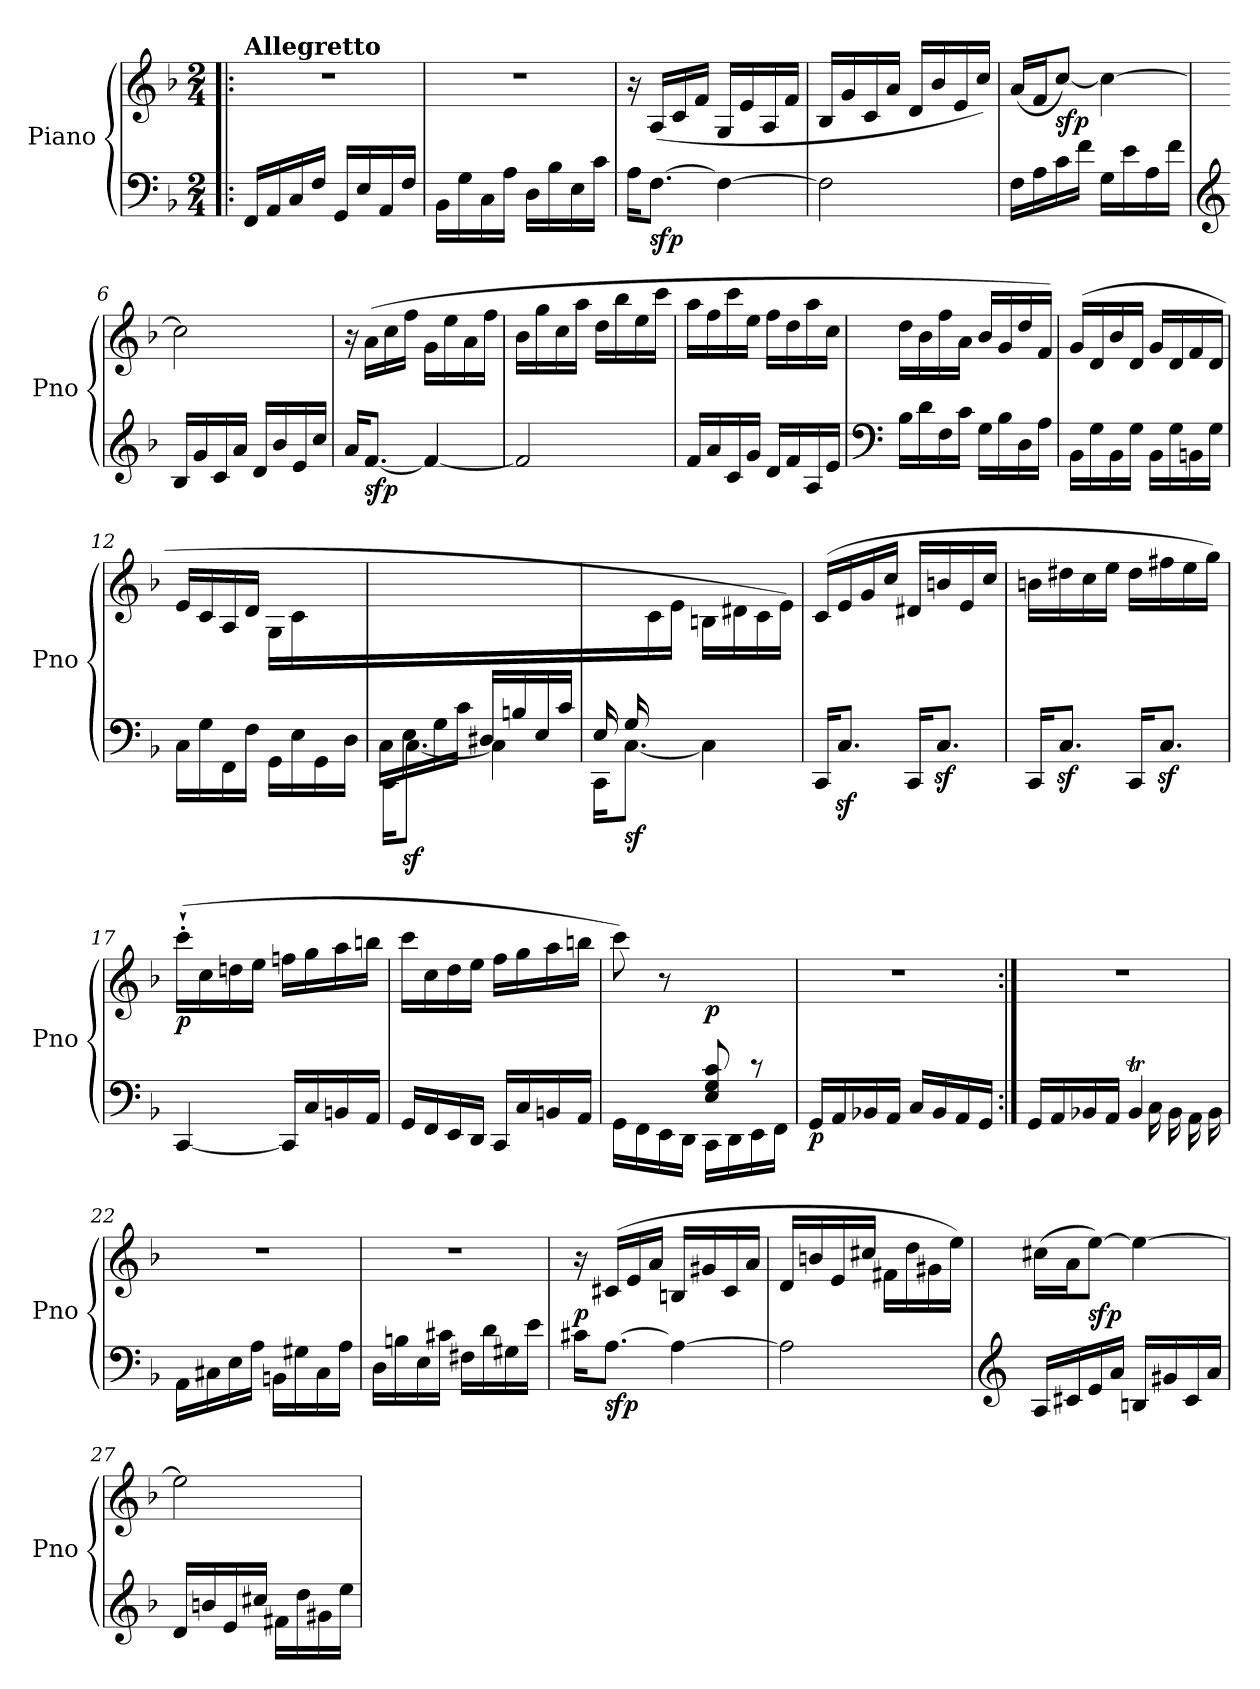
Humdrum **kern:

**kern	**kern	**dynam
*part1	*part1	*part1
*staff2	*staff1	*staff1/2
*I"Piano	*	*
*I'Pno	*	*
*clefF4	*clefG2	*
*k[b-]	*k[b-]	*
*M2/4	*M2/4	*
=1!|:	=1!|:	=1!|:
!	!LO:TX:a:B:t=Allegretto	!
!	!	!LO:DY:b
16FF/LL	2r	other-dynamics
16AA/	.	.
16C/	.	.
16F/JJ	.	.
16GG/LL	.	.
16E/	.	.
16AA/	.	.
16F/JJ	.	.
=2	=2	=2
16BB-\LL	2r	.
16G\	.	.
16C\	.	.
16A\JJ	.	.
16D\LL	.	.
16B-\	.	.
16E\	.	.
16c\JJ	.	.
=3	=3	=3
!	!	!LO:DY:a
16A\KL	16r	other-dynamics
!	!	!LO:DY:b=2
[8.F\J	(16A/LL	sfp
.	16c/	.
.	16f/JJ	.
4F\_	16G/LL	.
.	16e/	.
.	16A/	.
.	16f/JJ	.
=4	=4	=4
2F\]	16B-/LL	.
.	16g/	.
.	16c/	.
.	16a/JJ	.
.	16d/LL	.
.	16b-/	.
.	16e/	.
.	16cc/JJ)	.
!!LO:LB:g=z
=5	=5	=5
16F\LL	(16a/LL	.
16A\	16f/J	.
!	!	!LO:DY:b
16c\	[8cc/J)	sfp
16f\JJ	.	.
16G\LL	4cc\_	.
16e\	.	.
16A\	.	.
16f\JJ	.	.
=6	=6	=6
*clefG2	*	*
16B-/LL	2cc\]	.
16g/	.	.
16c/	.	.
16a/JJ	.	.
16d/LL	.	.
16b-/	.	.
16e/	.	.
16cc/JJ	.	.
=7	=7	=7
16a/KL	16r	.
!	!	!LO:DY:b=2
[8.f/J	(16a\LL	sfp
.	16cc\	.
.	16ff\JJ	.
4f/_	16g\LL	.
.	16ee\	.
.	16a\	.
.	16ff\JJ	.
=8	=8	=8
2f/]	16b-\LL	.
.	16gg\	.
.	16cc\	.
.	16aa\JJ	.
.	16dd\LL	.
.	16bb-\	.
.	16ee\	.
.	16ccc\JJ	.
=9	=9	=9
16f/LL	16aa\LL	.
16a/	16ff\	.
16c/	16ccc\	.
16g/JJ	16ee\JJ	.
16d/LL	16ff\LL	.
16f/	16dd\	.
16A/	16aa\	.
16e/JJ	16cc\JJ	.
!!LO:LB:g=z
=10	=10	=10
*clefF4	*	*
16B-\LL	16dd\LL	.
16d\	16b-\	.
16F\	16ff\	.
16c\JJ	16a\JJ	.
16G\LL	16b-/LL	.
16B-\	16g/	.
16D\	16dd/	.
16A\JJ	16f/JJ)	.
!!LO:LB:g=z
=11	=11	=11
!	!	!LO:DY:b
16BB-\LL	(16g/LL	other-dynamics
16G\	16d/	.
16BB-\	16b-/	.
16G\JJ	16d/JJ	.
16BB-\LL	16g/LL	.
16G\	16d/	.
16BBn\	16f/	.
16G\JJ	16d/JJ	.
=12	=12	=12
*^	*	*
4.ryy	16C\LL	16e/LL	.
.	16G\	16c/	.
.	16FF\	16A/	.
.	16F\JJ	16d/JJ	.
.	16GG\LL	16G\LL	.
.	16E\	16c\	.
16F/	16GG\	8ryy	.
16Bn/JJ)	16D\JJ	.	.
=13	=13	=13	=13
16C\LL	16CC\KL	2ryy	.
!	!	!	!LO:DY:b=2
16E\	[8.C\J	.	sf
16G\	.	.	.
16c\JJ	.	.	.
16D#X/LL	4C\]	.	.
16Bn/	.	.	.
16E/	.	.	.
16c/JJ	.	.	.
=14	=14	=14	=14
(16E/LL	16CC\KL	8ryy	.
!	!	!	!LO:DY:b=2
16G/	[8.C\J	.	sf
4.ryy	.	16c\	.
.	.	16e\JJ	.
.	4C\]	16Bn\LL	.
.	.	16d#X\	.
.	.	16c\	.
.	.	16e\JJ)	.
*v	*v	*	*
=15	=15	=15
!	!	!LO:DY:b
16CC/KL	(16c/LL	other-dynamics
8.Cz</J	16e/	.
.	16g/	.
.	16cc/JJ	.
16CC/KL	16d#X/LL	.
8.Cz</J	16bn/	.
.	16e/	.
.	16cc/JJ	.
!!LO:PB:g=z
=16	=16	=16
16CC/KL	16bn\LL	.
8.Cz</J	16dd#X\	.
.	16cc\	.
.	16ee\JJ	.
16CC/KL	16dd#\LL	.
8.Cz</J	16ff#X\	.
.	16ee\	.
.	16gg\JJ)	.
=17	=17	=17
!	!	!LO:DY:b
[4CC/	(16ccc'`\LL	p
.	16cc\	.
.	16ddn\	.
.	16ee\JJ	.
!	!	!LO:DY:b
16CC/LL]	16ffn\LL	other-dynamics
16C/	16gg\	.
16BBn/	16aa\	.
16AA/JJ	16bbn\JJ	.
=18	=18	=18
16GG/LL	16ccc\LL	.
16FF/	16cc\	.
16EE/	16dd\	.
16DD/JJ	16ee\JJ	.
16CC/LL	16ff\LL	.
16C/	16gg\	.
16BBn/	16aa\	.
16AA/JJ	16bbn\JJ	.
=19	=19	=19
*^	*	*
!	!	!	!LO:DY:b
4ryy	16GG\LL	8ccc\)	other-dynamics
.	16FF\	.	.
.	16EE\	8r	.
.	16DD\JJ	.	.
!	!	!	!LO:DY:b
8E/ 8G/ 8c/	16CC\LL	8ryy	p
.	16DD\	.	.
8ryy	16EE\	8rGG	.
.	16FF\JJ	.	.
!!LO:PB:g=z
=20	=20	=20	=20
!	!	!	!LO:DY:b=2
*v	*v	*	*
16GG/LL	2r	p
16AA/	.	.
16BB-X/	.	.
16AA/JJ	.	.
16C/LL	.	.
16BB-/	.	.
16AA/	.	.
16GG/JJ	.	.
!!LO:LB:g=z
=21:|!	=21:|!	=21:|!
*^	*	*
16GG/LL	4ryy	2r	.
16AA/	.	.	.
16BB-X/	.	.	.
16AA/JJ	.	.	.
*	*Xtuplet	*	*
4BB-T/	20ryy	.	.
.	20C	.	.
.	20BB-	.	.
.	20AA	.	.
.	20BB-	.	.
*v	*v	*	*
=22	=22	=22
16AA\LL	2r	.
16C#X\	.	.
16E\	.	.
16A\JJ	.	.
16BBn\LL	.	.
16G#X\	.	.
16C#\	.	.
16A\JJ	.	.
=23	=23	=23
16D\LL	2r	.
16Bn\	.	.
16E\	.	.
16c#X\JJ	.	.
16F#X\LL	.	.
16d\	.	.
16G#X\	.	.
16e\JJ	.	.
=24	=24	=24
!	!	!LO:DY:b
16c#X\KL	16r	p
!	!	!LO:DY:b=2
[8.A\J	(16c#X/LL	sfp
.	16e/	.
.	16a/JJ	.
4A\_	16Bn/LL	.
.	16g#X/	.
.	16c#/	.
.	16a/JJ	.
!!LO:LB:g=z
=25	=25	=25
2A\]	16d/LL	.
.	16bn/	.
.	16e/	.
.	16cc#X/JJ	.
.	16f#X\LL	.
.	16dd\	.
.	16g#X\	.
.	16ee\JJ)	.
!!LO:LB:g=z
=26	=26	=26
*clefG2	*	*
16A/LL	(16cc#X\LL	.
16c#X/	16a\J	.
!	!	!LO:DY:b
16e/	[8ee\J)	sfp
16a/JJ	.	.
16Bn/LL	4ee\_	.
16g#X/	.	.
16c#/	.	.
16a/JJ	.	.
=27	=27	=27
16d/LL	2ee\]	.
16bn/	.	.
16e/	.	.
16cc#X/JJ	.	.
16f#X\LL	.	.
16dd\	.	.
16g#X\	.	.
16ee\JJ	.	.
=	=	=
*-	*-	*-
